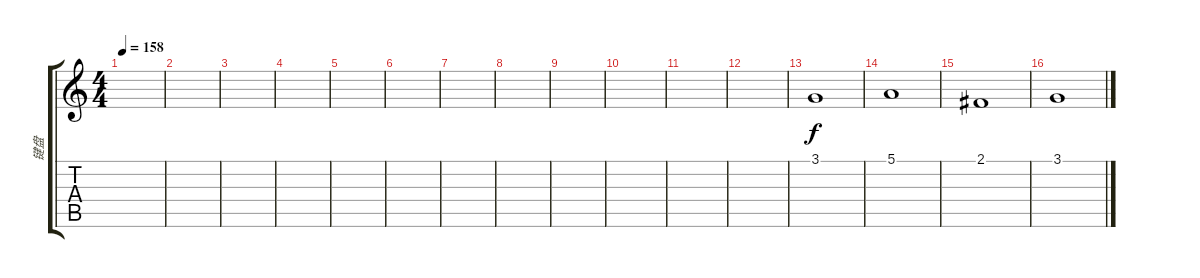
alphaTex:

\track ("键盘" "键盘") {instrument stringensemble1}
\staff {score tabs}
\tuning (E4 B3 G3 D3 A2 E2) {hide}
\ts (4 4)
\tempo 158
\clef g2
\ks c
|
|
|
|
|
|
|
|
|
|
|
|
3.1.1 |
5.1.1 |
2.1.1 |
3.1.1
